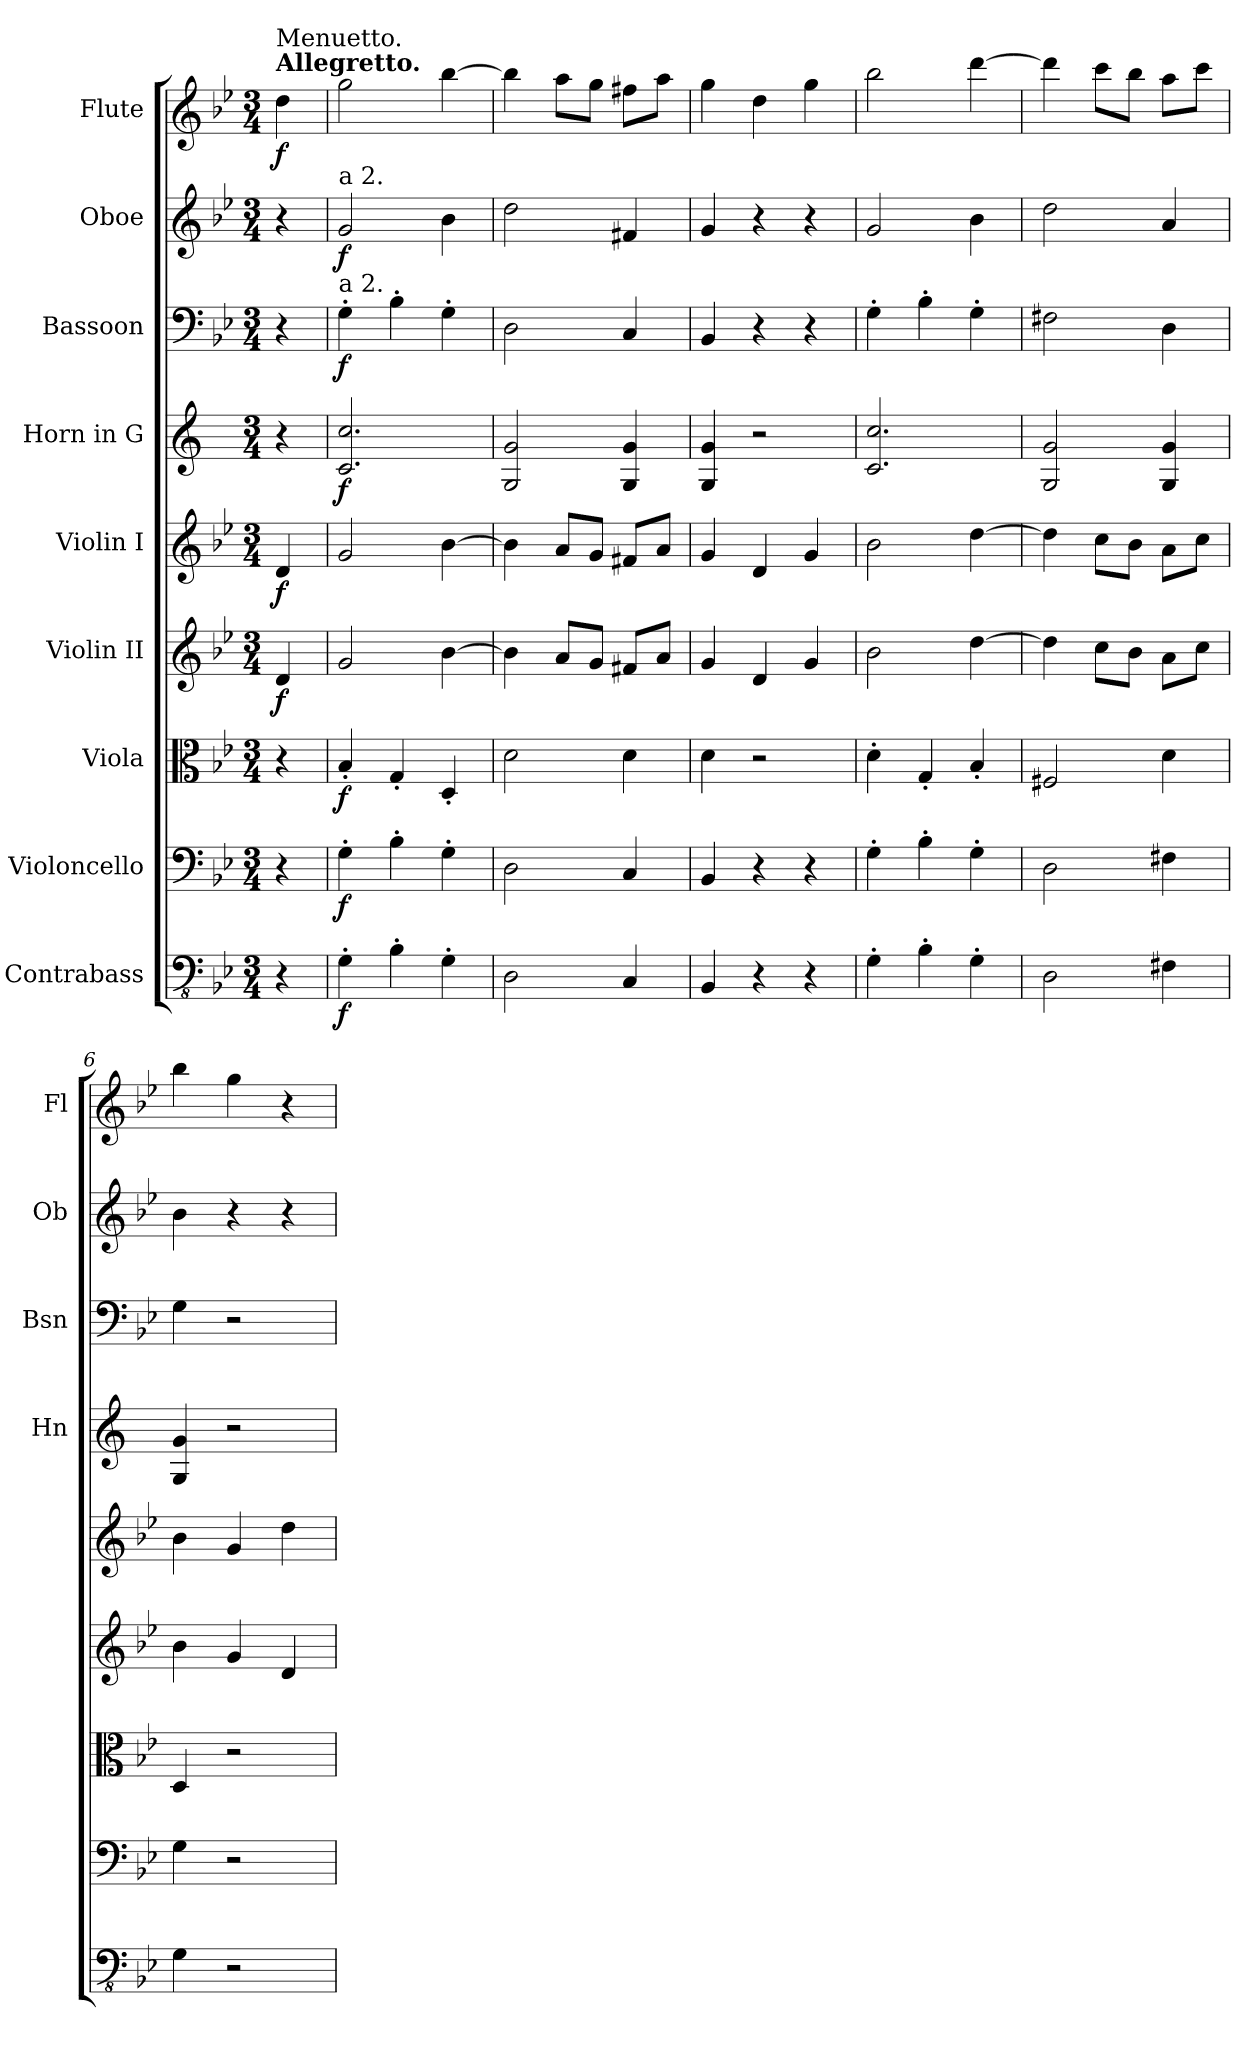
**kern	**dynam	**kern	**dynam	**kern	**dynam	**kern	**dynam	**kern	**dynam	**kern	**dynam	**kern	**dynam	**kern	**dynam	**kern	**dynam
*part9	*part9	*part8	*part8	*part7	*part7	*part6	*part6	*part5	*part5	*part4	*part4	*part3	*part3	*part2	*part2	*part1	*part1
*staff9	*staff9	*staff8	*staff8	*staff7	*staff7	*staff6	*staff6	*staff5	*staff5	*staff4	*staff4	*staff3	*staff3	*staff2	*staff2	*staff1	*staff1
*I"Contrabass	*	*I"Violoncello	*	*I"Viola	*	*I"Violin II	*	*I"Violin I	*	*I"Horn in G	*	*I"Bassoon	*	*I"Oboe	*	*I"Flute	*
*	*	*	*	*	*	*	*	*	*	*I'Hn	*	*I'Bsn	*	*I'Ob	*	*I'Fl	*
*clefFv4	*	*clefF4	*	*clefC3	*	*clefG2	*	*clefG2	*	*clefG2	*	*clefF4	*	*clefG2	*	*clefG2	*
*	*	*	*	*	*	*	*	*	*	*ITrd3c5	*	*	*	*	*	*	*
*k[b-e-]	*	*k[b-e-]	*	*k[b-e-]	*	*k[b-e-]	*	*k[b-e-]	*	*k[f#]	*	*k[b-e-]	*	*k[b-e-]	*	*k[b-e-]	*
*M3/4	*	*M3/4	*	*M3/4	*	*M3/4	*	*M3/4	*	*M3/4	*	*M3/4	*	*M3/4	*	*M3/4	*
=	=	=	=	=	=	=	=	=	=	=	=	=	=	=	=	=	=
!	!	!	!	!	!	!	!	!	!	!	!	!	!	!	!	!LO:TX:a:B:t=Allegretto.	!
!	!	!	!	!	!	!	!	!	!	!	!	!	!	!	!	!LO:TX:a:t=Menuetto.	!
!	!	!	!	!	!	!	!LO:DY:b	!	!LO:DY:b	!	!	!	!	!	!	!	!LO:DY:b
4r	.	4r	.	4r	.	4d/	f	4d/	f	4r	.	4r	.	4r	.	4dd\	f
=1	=1	=1	=1	=1	=1	=1	=1	=1	=1	=1	=1	=1	=1	=1	=1	=1	=1
!	!	!	!	!	!	!	!	!	!	!	!	!	!	!LO:TX:a:t=a 2.	!	!	!
!	!	!	!	!	!	!	!	!	!	!	!	!LO:TX:a:t=a 2.	!	!	!	!	!
!	!LO:DY:b	!	!LO:DY:b	!	!LO:DY:b	!	!	!	!	!	!LO:DY:b	!	!LO:DY:b	!	!LO:DY:b	!	!
4GG'\	f	4G'\	f	4B-'/	f	2g/	.	2g/	.	2.G/ 2.g/	f	4G'\	f	2g/	f	2gg\	.
4BB-'\	.	4B-'\	.	4G'/	.	.	.	.	.	.	.	4B-'\	.	.	.	.	.
4GG'\	.	4G'\	.	4D'/	.	[4b-\	.	[4b-\	.	.	.	4G'\	.	4b-\	.	[4bb-\	.
=2	=2	=2	=2	=2	=2	=2	=2	=2	=2	=2	=2	=2	=2	=2	=2	=2	=2
2DD\	.	2D\	.	2d\	.	4b-\]	.	4b-\]	.	2D/ 2d/	.	2D\	.	2dd\	.	4bb-\]	.
.	.	.	.	.	.	8a/L	.	8a/L	.	.	.	.	.	.	.	8aa\L	.
.	.	.	.	.	.	8g/J	.	8g/J	.	.	.	.	.	.	.	8gg\J	.
4CC/	.	4C/	.	4d\	.	8f#X/L	.	8f#X/L	.	4D/ 4d/	.	4C/	.	4f#X/	.	8ff#X\L	.
.	.	.	.	.	.	8a/J	.	8a/J	.	.	.	.	.	.	.	8aa\J	.
=3	=3	=3	=3	=3	=3	=3	=3	=3	=3	=3	=3	=3	=3	=3	=3	=3	=3
4BBB-/	.	4BB-/	.	4d\	.	4g/	.	4g/	.	4D/ 4d/	.	4BB-/	.	4g/	.	4gg\	.
4r	.	4r	.	2r	.	4d/	.	4d/	.	2r	.	4r	.	4r	.	4dd\	.
4r	.	4r	.	.	.	4g/	.	4g/	.	.	.	4r	.	4r	.	4gg\	.
=4	=4	=4	=4	=4	=4	=4	=4	=4	=4	=4	=4	=4	=4	=4	=4	=4	=4
4GG'\	.	4G'\	.	4d'\	.	2b-\	.	2b-\	.	2.G/ 2.g/	.	4G'\	.	2g/	.	2bb-\	.
4BB-'\	.	4B-'\	.	4G'/	.	.	.	.	.	.	.	4B-'\	.	.	.	.	.
4GG'\	.	4G'\	.	4B-'/	.	[4dd\	.	[4dd\	.	.	.	4G'\	.	4b-\	.	[4ddd\	.
=5	=5	=5	=5	=5	=5	=5	=5	=5	=5	=5	=5	=5	=5	=5	=5	=5	=5
2DD\	.	2D\	.	2F#X/	.	4dd\]	.	4dd\]	.	2D/ 2d/	.	2F#X\	.	2dd\	.	4ddd\]	.
.	.	.	.	.	.	8cc\L	.	8cc\L	.	.	.	.	.	.	.	8ccc\L	.
.	.	.	.	.	.	8b-\J	.	8b-\J	.	.	.	.	.	.	.	8bb-\J	.
4FF#X\	.	4F#X\	.	4d\	.	8a\L	.	8a\L	.	4D/ 4d/	.	4D\	.	4a/	.	8aa\L	.
.	.	.	.	.	.	8cc\J	.	8cc\J	.	.	.	.	.	.	.	8ccc\J	.
=6	=6	=6	=6	=6	=6	=6	=6	=6	=6	=6	=6	=6	=6	=6	=6	=6	=6
4GG\	.	4G\	.	4D/	.	4b-\	.	4b-\	.	4D/ 4d/	.	4G\	.	4b-\	.	4bb-\	.
2r	.	2r	.	2r	.	4g/	.	4g/	.	2r	.	2r	.	4r	.	4gg\	.
.	.	.	.	.	.	4d/	.	4dd\	.	.	.	.	.	4r	.	4r	.
=	=	=	=	=	=	=	=	=	=	=	=	=	=	=	=	=	=
*-	*-	*-	*-	*-	*-	*-	*-	*-	*-	*-	*-	*-	*-	*-	*-	*-	*-
